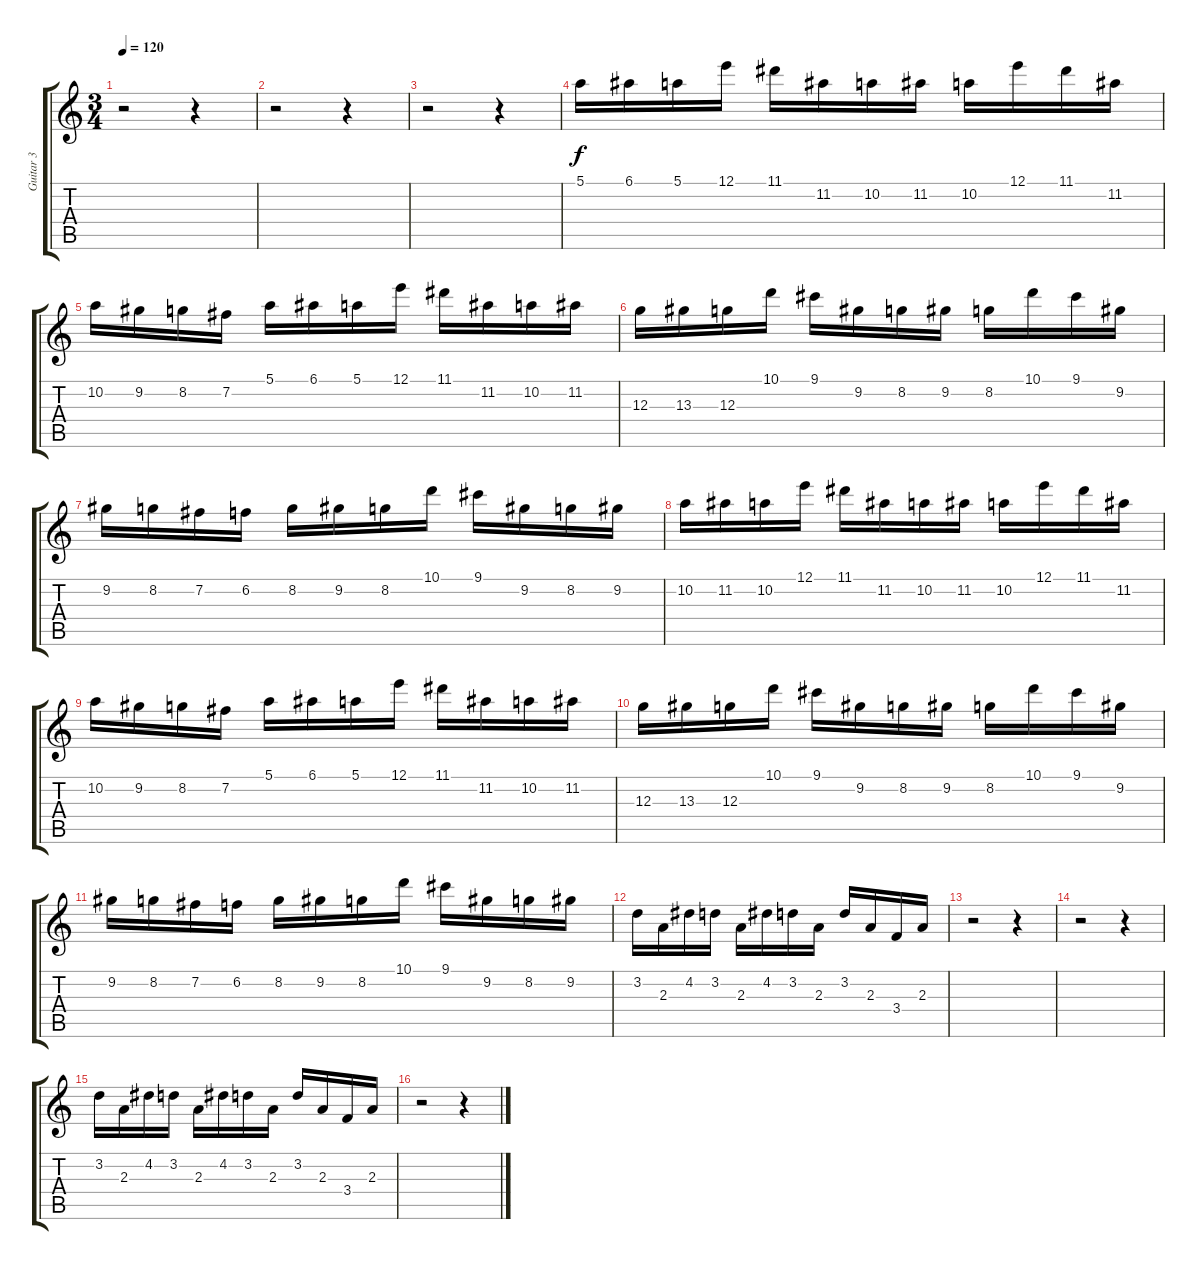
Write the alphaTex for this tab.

\track ("Guitar 3" "Guitar 3") {instrument distortionguitar}
\staff {score tabs}
\tuning (E4 B3 G3 D3 A2 E2) {hide}
\ts (3 4)
\tempo 120
\clef g2
\ks c
r.2{dy f} r.4 |
r.2 r.4 |
r.2 r.4 |
5.1.16 6.1.16 5.1.16 12.1.16 11.1.16 11.2.16 10.2.16 11.2.16 10.2.16 12.1.16 11.1.16 11.2.16 |
10.2.16 9.2.16 8.2.16 7.2.16 5.1.16 6.1.16 5.1.16 12.1.16 11.1.16 11.2.16 10.2.16 11.2.16 |
12.3.16 13.3.16 12.3.16 10.1.16 9.1.16 9.2.16 8.2.16 9.2.16 8.2.16 10.1.16 9.1.16 9.2.16 |
9.2.16 8.2.16 7.2.16 6.2.16 8.2.16 9.2.16 8.2.16 10.1.16 9.1.16 9.2.16 8.2.16 9.2.16 |
10.2.16 11.2.16 10.2.16 12.1.16 11.1.16 11.2.16 10.2.16 11.2.16 10.2.16 12.1.16 11.1.16 11.2.16 |
10.2.16 9.2.16 8.2.16 7.2.16 5.1.16 6.1.16 5.1.16 12.1.16 11.1.16 11.2.16 10.2.16 11.2.16 |
12.3.16 13.3.16 12.3.16 10.1.16 9.1.16 9.2.16 8.2.16 9.2.16 8.2.16 10.1.16 9.1.16 9.2.16 |
9.2.16 8.2.16 7.2.16 6.2.16 8.2.16 9.2.16 8.2.16 10.1.16 9.1.16 9.2.16 8.2.16 9.2.16 |
3.2.16 2.3.16 4.2.16 3.2.16 2.3.16 4.2.16 3.2.16 2.3.16 3.2.16 2.3.16 3.4.16 2.3.16 |
r.2 r.4 |
r.2 r.4 |
3.2.16 2.3.16 4.2.16 3.2.16 2.3.16 4.2.16 3.2.16 2.3.16 3.2.16 2.3.16 3.4.16 2.3.16 |
r.2 r.4
